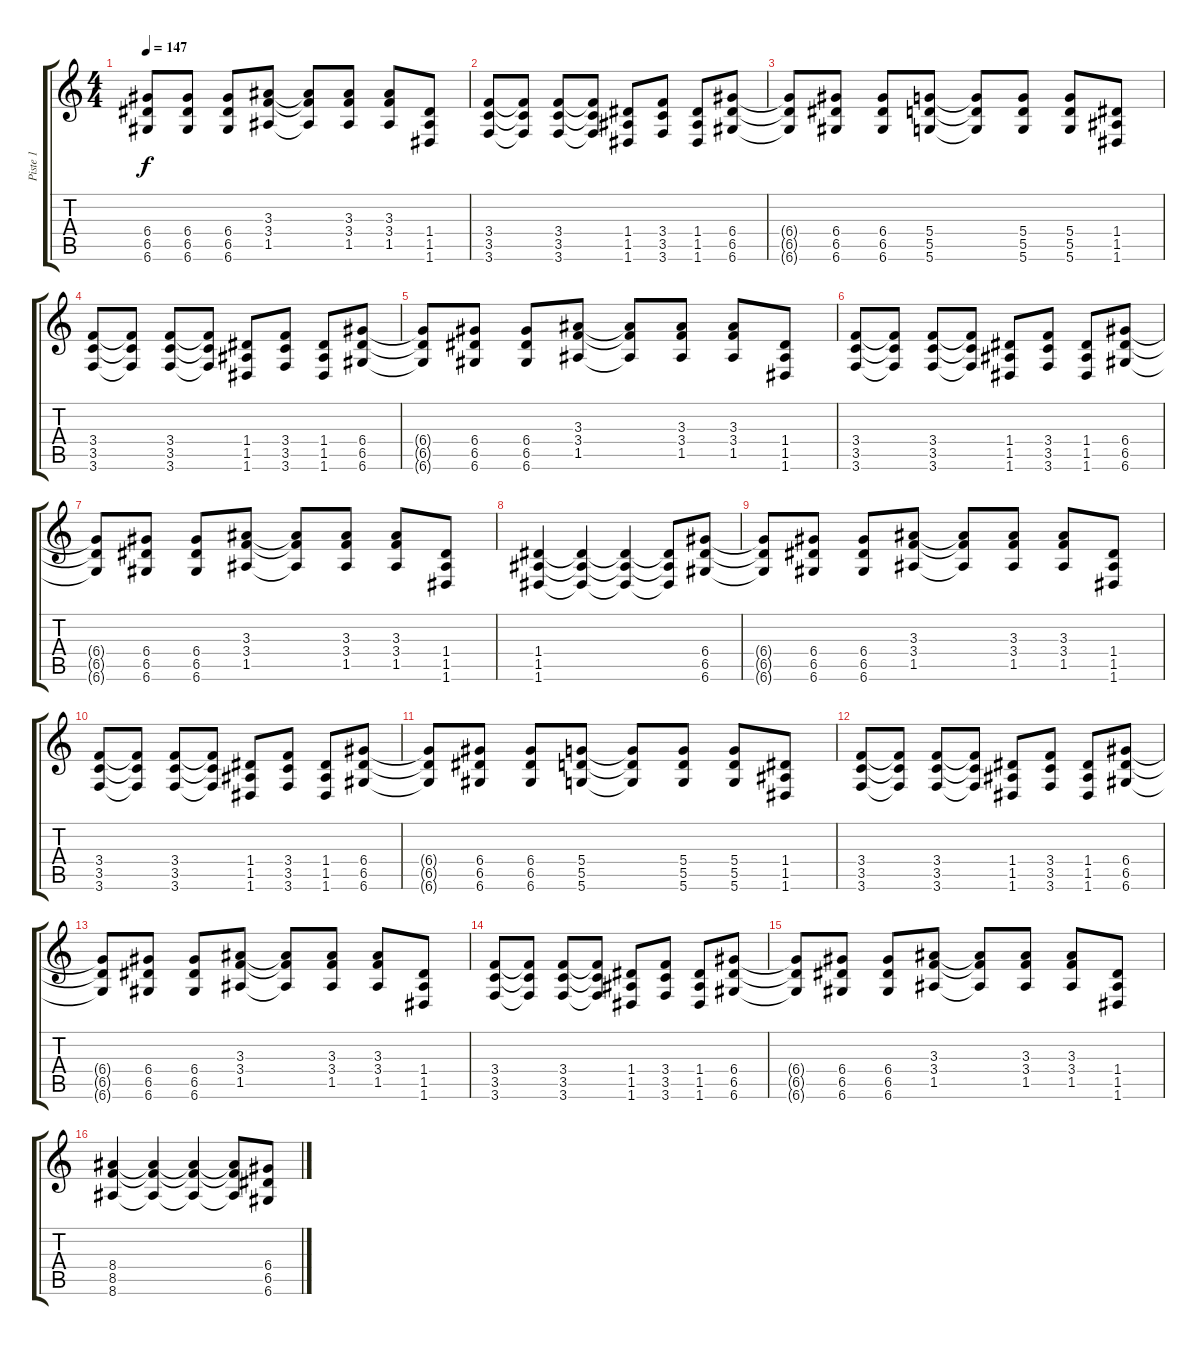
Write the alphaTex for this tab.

\track ("Piste 1" "Piste 1") {instrument distortionguitar}
\staff {score tabs}
\tuning (E4 B3 G3 D3 A2 D2) {hide}
\ts (4 4)
\tempo 147
\clef g2
\ks c
(6.4{t} 6.5{t} 6.6{t}).8{dy f} (6.4 6.5 6.6).8 (6.4 6.5 6.6).8 (3.3 3.4 1.5).8 (3.3{t} 3.4{t} 1.5{t}).8 (3.3 3.4 1.5).8 (3.3 3.4 1.5).8 (1.4 1.5 1.6).8 |
(3.4 3.5 3.6).8 (3.4{t} 3.5{t} 3.6{t}).8 (3.4 3.5 3.6).8 (3.4{t} 3.5{t} 3.6{t}).8 (1.4 1.5 1.6).8 (3.4 3.5 3.6).8 (1.4 1.5 1.6).8 (6.4 6.5 6.6).8 |
(6.4{t} 6.5{t} 6.6{t}).8 (6.4 6.5 6.6).8 (6.4 6.5 6.6).8 (5.4 5.5 5.6).8 (5.4{t} 5.5{t} 5.6{t}).8 (5.4 5.5 5.6).8 (5.4 5.5 5.6).8 (1.4 1.5 1.6).8 |
(3.4 3.5 3.6).8 (3.4{t} 3.5{t} 3.6{t}).8 (3.4 3.5 3.6).8 (3.4{t} 3.5{t} 3.6{t}).8 (1.4 1.5 1.6).8 (3.4 3.5 3.6).8 (1.4 1.5 1.6).8 (6.4 6.5 6.6).8 |
(6.4{t} 6.5{t} 6.6{t}).8 (6.4 6.5 6.6).8 (6.4 6.5 6.6).8 (3.3 3.4 1.5).8 (3.3{t} 3.4{t} 1.5{t}).8 (3.3 3.4 1.5).8 (3.3 3.4 1.5).8 (1.4 1.5 1.6).8 |
(3.4 3.5 3.6).8 (3.4{t} 3.5{t} 3.6{t}).8 (3.4 3.5 3.6).8 (3.4{t} 3.5{t} 3.6{t}).8 (1.4 1.5 1.6).8 (3.4 3.5 3.6).8 (1.4 1.5 1.6).8 (6.4 6.5 6.6).8 |
(6.4{t} 6.5{t} 6.6{t}).8 (6.4 6.5 6.6).8 (6.4 6.5 6.6).8 (3.3 3.4 1.5).8 (3.3{t} 3.4{t} 1.5{t}).8 (3.3 3.4 1.5).8 (3.3 3.4 1.5).8 (1.4 1.5 1.6).8 |
(1.4 1.5 1.6).4 (1.4{t} 1.5{t} 1.6{t}).4 (1.4{t} 1.5{t} 1.6{t}).4 (1.4{t} 1.5{t} 1.6{t}).8 (6.4 6.5 6.6).8 |
(6.4{t} 6.5{t} 6.6{t}).8 (6.4 6.5 6.6).8 (6.4 6.5 6.6).8 (3.3 3.4 1.5).8 (3.3{t} 3.4{t} 1.5{t}).8 (3.3 3.4 1.5).8 (3.3 3.4 1.5).8 (1.4 1.5 1.6).8 |
(3.4 3.5 3.6).8 (3.4{t} 3.5{t} 3.6{t}).8 (3.4 3.5 3.6).8 (3.4{t} 3.5{t} 3.6{t}).8 (1.4 1.5 1.6).8 (3.4 3.5 3.6).8 (1.4 1.5 1.6).8 (6.4 6.5 6.6).8 |
(6.4{t} 6.5{t} 6.6{t}).8 (6.4 6.5 6.6).8 (6.4 6.5 6.6).8 (5.4 5.5 5.6).8 (5.4{t} 5.5{t} 5.6{t}).8 (5.4 5.5 5.6).8 (5.4 5.5 5.6).8 (1.4 1.5 1.6).8 |
(3.4 3.5 3.6).8 (3.4{t} 3.5{t} 3.6{t}).8 (3.4 3.5 3.6).8 (3.4{t} 3.5{t} 3.6{t}).8 (1.4 1.5 1.6).8 (3.4 3.5 3.6).8 (1.4 1.5 1.6).8 (6.4 6.5 6.6).8 |
(6.4{t} 6.5{t} 6.6{t}).8 (6.4 6.5 6.6).8 (6.4 6.5 6.6).8 (3.3 3.4 1.5).8 (3.3{t} 3.4{t} 1.5{t}).8 (3.3 3.4 1.5).8 (3.3 3.4 1.5).8 (1.4 1.5 1.6).8 |
(3.4 3.5 3.6).8 (3.4{t} 3.5{t} 3.6{t}).8 (3.4 3.5 3.6).8 (3.4{t} 3.5{t} 3.6{t}).8 (1.4 1.5 1.6).8 (3.4 3.5 3.6).8 (1.4 1.5 1.6).8 (6.4 6.5 6.6).8 |
(6.4{t} 6.5{t} 6.6{t}).8 (6.4 6.5 6.6).8 (6.4 6.5 6.6).8 (3.3 3.4 1.5).8 (3.3{t} 3.4{t} 1.5{t}).8 (3.3 3.4 1.5).8 (3.3 3.4 1.5).8 (1.4 1.5 1.6).8 |
(8.4 8.5 8.6).4 (8.4{t} 8.5{t} 8.6{t}).4 (8.4{t} 8.5{t} 8.6{t}).4 (8.4{t} 8.5{t} 8.6{t}).8 (6.4 6.5 6.6).8
